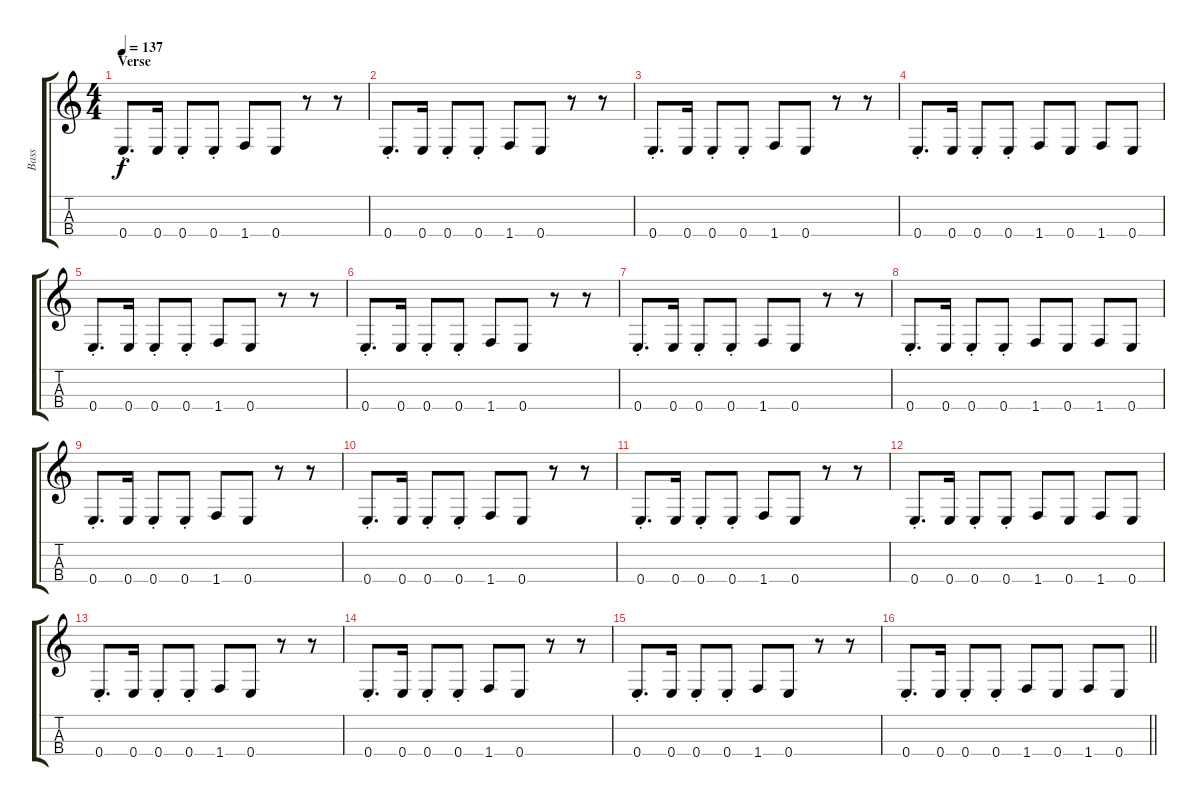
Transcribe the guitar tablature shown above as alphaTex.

\track ("Bass" "Bass") {instrument synthbass1}
\staff {score tabs}
\tuning (G3 D3 A2 E2) {hide}
\ts (4 4)
\section ("" "Verse")
\tempo 137
\clef g2
\ks c
0.4{st}.8{d dy f} 0.4.16 0.4{st}.8 0.4{st}.8 1.4.8 0.4.8 r.8 r.8 |
0.4{st}.8{d} 0.4.16 0.4{st}.8 0.4{st}.8 1.4.8 0.4.8 r.8 r.8 |
0.4{st}.8{d} 0.4.16 0.4{st}.8 0.4{st}.8 1.4.8 0.4.8 r.8 r.8 |
0.4{st}.8{d} 0.4.16 0.4{st}.8 0.4{st}.8 1.4.8 0.4.8 1.4.8 0.4.8 |
0.4{st}.8{d} 0.4.16 0.4{st}.8 0.4{st}.8 1.4.8 0.4.8 r.8 r.8 |
0.4{st}.8{d} 0.4.16 0.4{st}.8 0.4{st}.8 1.4.8 0.4.8 r.8 r.8 |
0.4{st}.8{d} 0.4.16 0.4{st}.8 0.4{st}.8 1.4.8 0.4.8 r.8 r.8 |
0.4{st}.8{d} 0.4.16 0.4{st}.8 0.4{st}.8 1.4.8 0.4.8 1.4.8 0.4.8 |
0.4{st}.8{d} 0.4.16 0.4{st}.8 0.4{st}.8 1.4.8 0.4.8 r.8 r.8 |
0.4{st}.8{d} 0.4.16 0.4{st}.8 0.4{st}.8 1.4.8 0.4.8 r.8 r.8 |
0.4{st}.8{d} 0.4.16 0.4{st}.8 0.4{st}.8 1.4.8 0.4.8 r.8 r.8 |
0.4{st}.8{d} 0.4.16 0.4{st}.8 0.4{st}.8 1.4.8 0.4.8 1.4.8 0.4.8 |
0.4{st}.8{d} 0.4.16 0.4{st}.8 0.4{st}.8 1.4.8 0.4.8 r.8 r.8 |
0.4{st}.8{d} 0.4.16 0.4{st}.8 0.4{st}.8 1.4.8 0.4.8 r.8 r.8 |
0.4{st}.8{d} 0.4.16 0.4{st}.8 0.4{st}.8 1.4.8 0.4.8 r.8 r.8 |
\barLineRight lightlight
0.4{st}.8{d} 0.4.16 0.4{st}.8 0.4{st}.8 1.4.8 0.4.8 1.4.8 0.4.8
